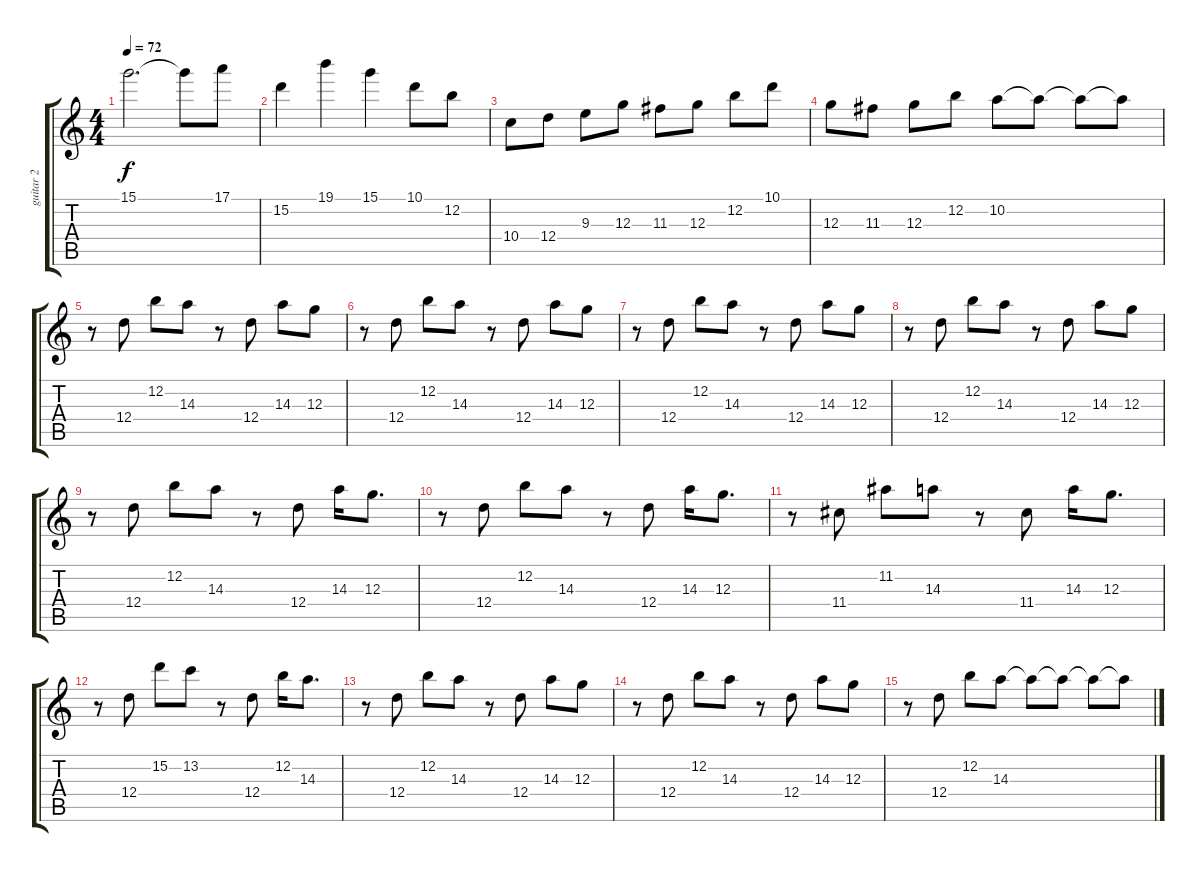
\track ("guitar 2" "guitar 2") {instrument electricguitarjazz}
\staff {score tabs}
\tuning (E4 B3 G3 D3 A2 E2) {hide}
\ts (4 4)
\tempo 72
\clef g2
\ks c
15.1.2{d dy f} 15.1{t}.8 17.1.8 |
15.2.4 19.1.4 15.1.4 10.1.8 12.2.8 |
10.4.8 12.4.8 9.3.8 12.3.8 11.3.8 12.3.8 12.2.8 10.1.8 |
12.3.8 11.3.8 12.3.8 12.2.8 10.2.8 10.2{t}.8 10.2{t}.8 10.2{t}.8 |
r.8 12.4.8 12.2.8 14.3.8 r.8 12.4.8 14.3.8 12.3.8 |
r.8 12.4.8 12.2.8 14.3.8 r.8 12.4.8 14.3.8 12.3.8 |
r.8 12.4.8 12.2.8 14.3.8 r.8 12.4.8 14.3.8 12.3.8 |
r.8 12.4.8 12.2.8 14.3.8 r.8 12.4.8 14.3.8 12.3.8 |
r.8 12.4.8 12.2.8 14.3.8 r.8 12.4.8 14.3.16 12.3.8{d} |
r.8 12.4.8 12.2.8 14.3.8 r.8 12.4.8 14.3.16 12.3.8{d} |
r.8 11.4.8 11.2.8 14.3.8 r.8 11.4.8 14.3.16 12.3.8{d} |
r.8 12.4.8 15.2.8 13.2.8 r.8 12.4.8 12.2.16 14.3.8{d} |
r.8{instrument electricguitarjazz} 12.4.8 12.2.8 14.3.8 r.8 12.4.8 14.3.8 12.3.8 |
r.8 12.4.8 12.2.8 14.3.8 r.8 12.4.8 14.3.8 12.3.8 |
r.8 12.4.8 12.2.8 14.3.8 14.3{t}.8 14.3{t}.8 14.3{t}.8 14.3{t}.8
